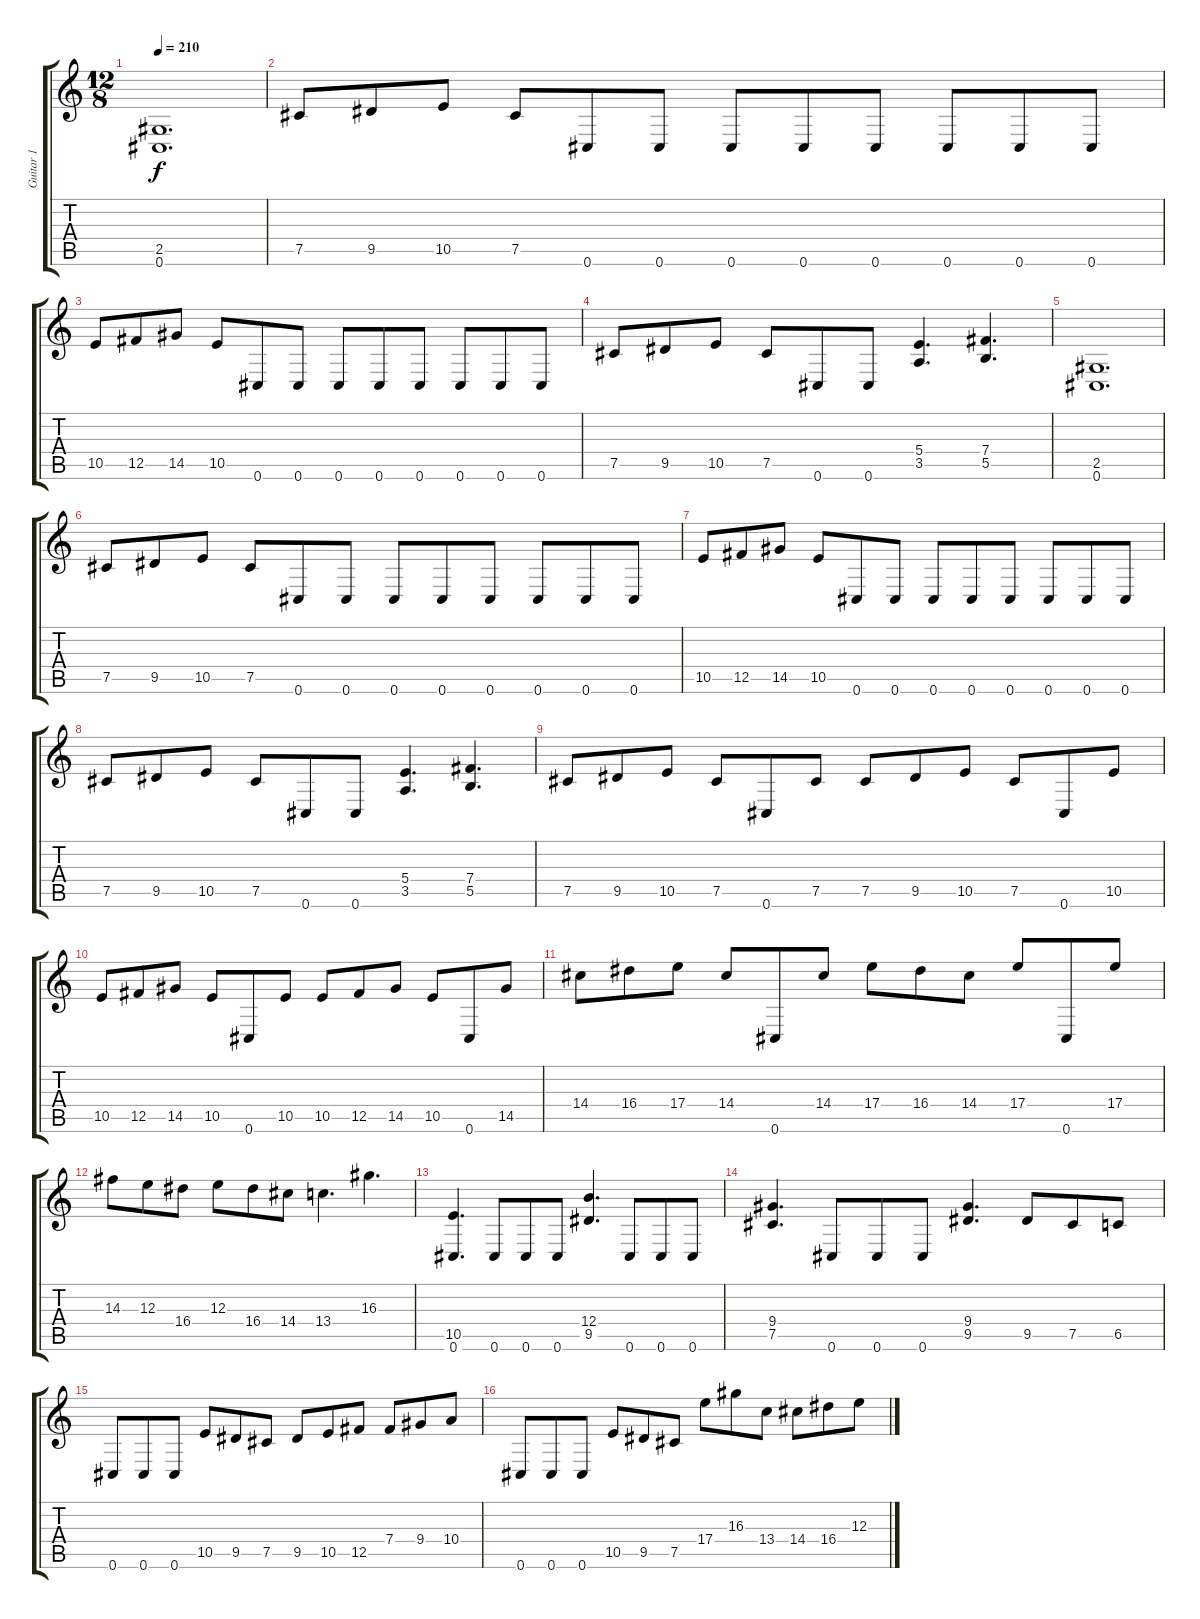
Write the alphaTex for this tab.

\track ("Guitar 1" "Guitar 1") {instrument distortionguitar}
\staff {score tabs}
\tuning (Db4 Ab3 E3 B2 Gb2 Db2) {hide}
\ts (12 8)
\tempo 210
\clef g2
\ks c
(2.5 0.6).1{d dy f} |
7.5.8 9.5.8 10.5.8 7.5.8 0.6.8 0.6.8 0.6.8 0.6.8 0.6.8 0.6.8 0.6.8 0.6.8 |
10.5.8 12.5.8 14.5.8 10.5.8 0.6.8 0.6.8 0.6.8 0.6.8 0.6.8 0.6.8 0.6.8 0.6.8 |
7.5.8 9.5.8 10.5.8 7.5.8 0.6.8 0.6.8 (5.4 3.5).4{d} (7.4 5.5).4{d} |
(2.5 0.6).1{d} |
7.5.8 9.5.8 10.5.8 7.5.8 0.6.8 0.6.8 0.6.8 0.6.8 0.6.8 0.6.8 0.6.8 0.6.8 |
10.5.8 12.5.8 14.5.8 10.5.8 0.6.8 0.6.8 0.6.8 0.6.8 0.6.8 0.6.8 0.6.8 0.6.8 |
7.5.8 9.5.8 10.5.8 7.5.8 0.6.8 0.6.8 (5.4 3.5).4{d} (7.4 5.5).4{d} |
7.5.8 9.5.8 10.5.8 7.5.8 0.6.8 7.5.8 7.5.8 9.5.8 10.5.8 7.5.8 0.6.8 10.5.8 |
10.5.8 12.5.8 14.5.8 10.5.8 0.6.8 10.5.8 10.5.8 12.5.8 14.5.8 10.5.8 0.6.8 14.5.8 |
14.4.8 16.4.8 17.4.8 14.4.8 0.6.8 14.4.8 17.4.8 16.4.8 14.4.8 17.4.8 0.6.8 17.4.8 |
14.3.8 12.3.8 16.4.8 12.3.8 16.4.8 14.4.8 13.4.4{d} 16.3.4{d} |
(10.5 0.6).4{d} 0.6.8 0.6.8 0.6.8 (12.4 9.5).4{d} 0.6.8 0.6.8 0.6.8 |
(9.4 7.5).4{d} 0.6.8 0.6.8 0.6.8 (9.4 9.5).4{d} 9.5.8 7.5.8 6.5.8 |
0.6.8 0.6.8 0.6.8 10.5.8 9.5.8 7.5.8 9.5.8 10.5.8 12.5.8 7.4.8 9.4.8 10.4.8 |
0.6.8 0.6.8 0.6.8 10.5.8 9.5.8 7.5.8 17.4.8 16.3.8 13.4.8 14.4.8 16.4.8 12.3.8
